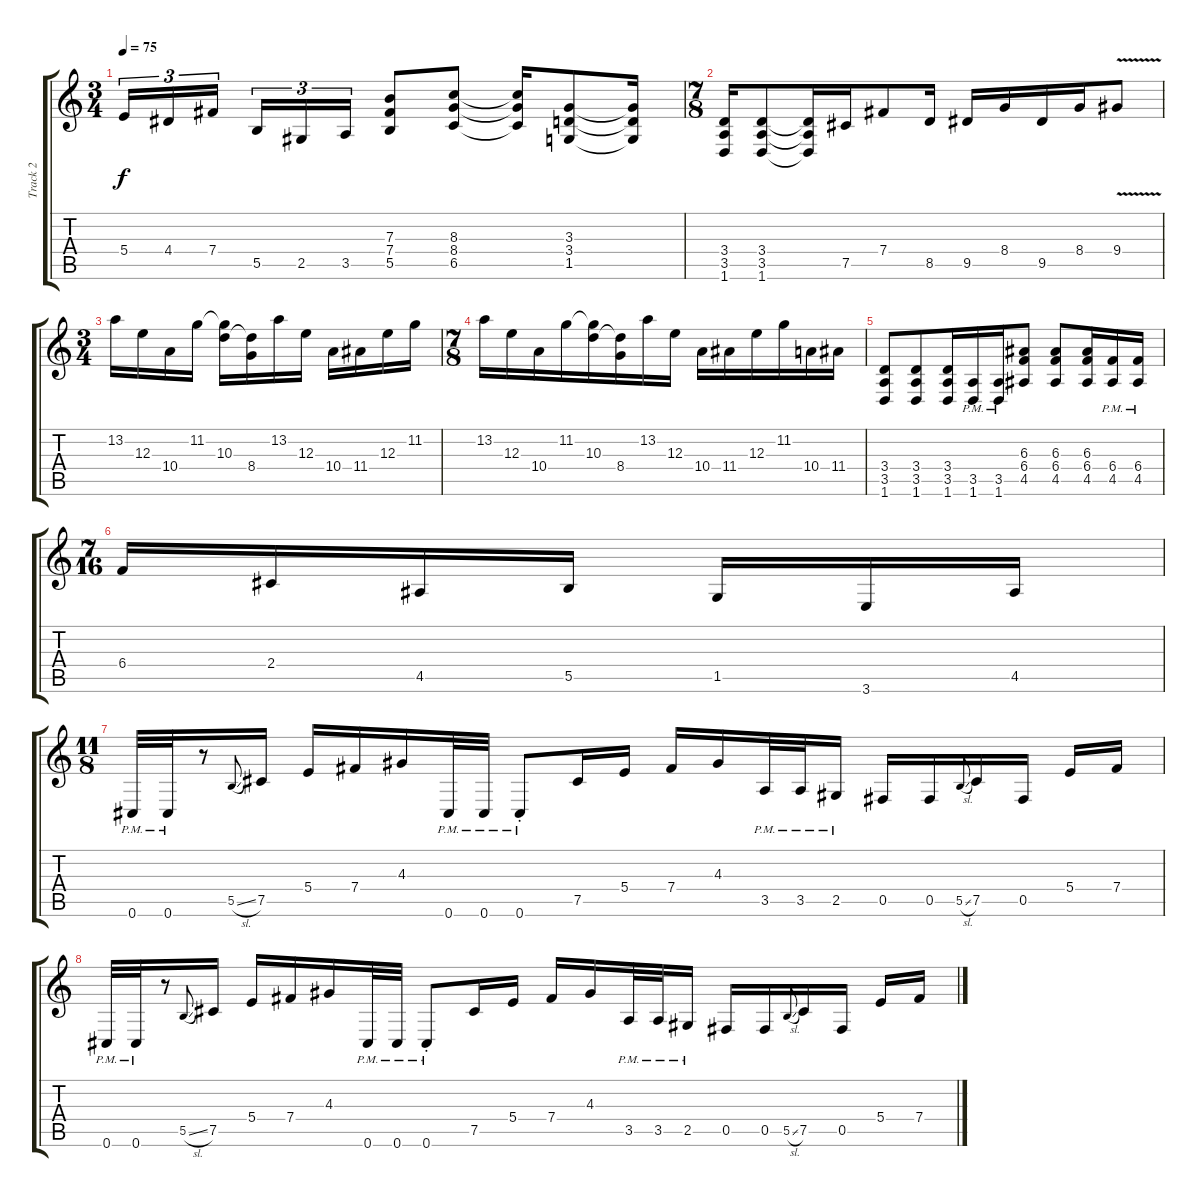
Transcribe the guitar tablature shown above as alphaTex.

\track ("Track 2" "Track 2") {instrument distortionguitar}
\staff {score tabs}
\tuning (Db4 Ab3 E3 B2 Gb2 Db2) {hide}
\ts (3 4)
\tempo 75
\clef g2
\ks c
5.4.16{tu (3 2) dy f} 4.4.16{tu (3 2)} 7.4.16{tu (3 2) beam splitsecondary} 5.5.16{tu (3 2)} 2.5.16{tu (3 2)} 3.5.16{tu (3 2)} (7.3 7.4 5.5).8 (8.3 8.4 6.5).8 (8.3{t} 8.4{t} 6.5{t}).16 (3.3 3.4 1.5).8 (3.3{t} 3.4{t} 1.5{t}).16 |
\ts (7 8)
(3.4 3.5 1.6).16 (3.4 3.5 1.6).8 (3.4{t} 3.5{t} 1.6{t}).16 7.5.16 7.4.8 8.5.16 9.5.16 8.4.16 9.5.16 8.4.16 9.4{v}.8 |
\ts (3 4)
13.2.16 12.3.16 10.4.16 11.2.16 (11.2{t} 10.3).16 (10.3{t} 8.4).16 13.2.16 12.3.16 10.4.16 11.4.16 12.3.16 11.2.16 |
\ts (7 8)
13.2.16 12.3.16 10.4.16 11.2.16 (11.2{t} 10.3).16 (10.3{t} 8.4).16 13.2.16 12.3.16 10.4.16 11.4.16 12.3.16 11.2.16 10.4.16 11.4.16 |
(3.4 3.5 1.6).8 (3.4 3.5 1.6).8 (3.4 3.5 1.6).16 (3.5{pm} 1.6{pm}).16 (3.5{pm} 1.6{pm}).16 (6.3 6.4 4.5).8 (6.3 6.4 4.5).8 (6.3 6.4 4.5).16 (6.4{pm} 4.5{pm}).16 (6.4{pm} 4.5{pm}).16 |
\ts (7 16)
6.4.16 2.4.16 4.5.16 5.5.16 1.5.16 3.6.16 4.5.16 |
\ts (11 8)
0.6{pm}.32 0.6{pm}.32 r.8 5.5{sl}.8{gr onbeat} 7.5.16 5.4.16 7.4.16 4.3.16 0.6{pm}.32 0.6{pm}.32 0.6{pm st}.8 7.5.16 5.4.16 7.4.16 4.3.16 3.5{pm}.32 3.5{pm}.32 2.5{pm}.16 0.5.16 0.5.16 5.5{sl}.8{gr onbeat} 7.5.16 0.5.16 5.4.16 7.4.16 |
0.6{pm}.32 0.6{pm}.32 r.8 5.5{sl}.8{gr onbeat} 7.5.16 5.4.16 7.4.16 4.3.16 0.6{pm}.32 0.6{pm}.32 0.6{pm st}.8 7.5.16 5.4.16 7.4.16 4.3.16 3.5{pm}.32 3.5{pm}.32 2.5{pm}.16 0.5.16 0.5.16 5.5{sl}.8{gr onbeat} 7.5.16 0.5.16 5.4.16 7.4.16
